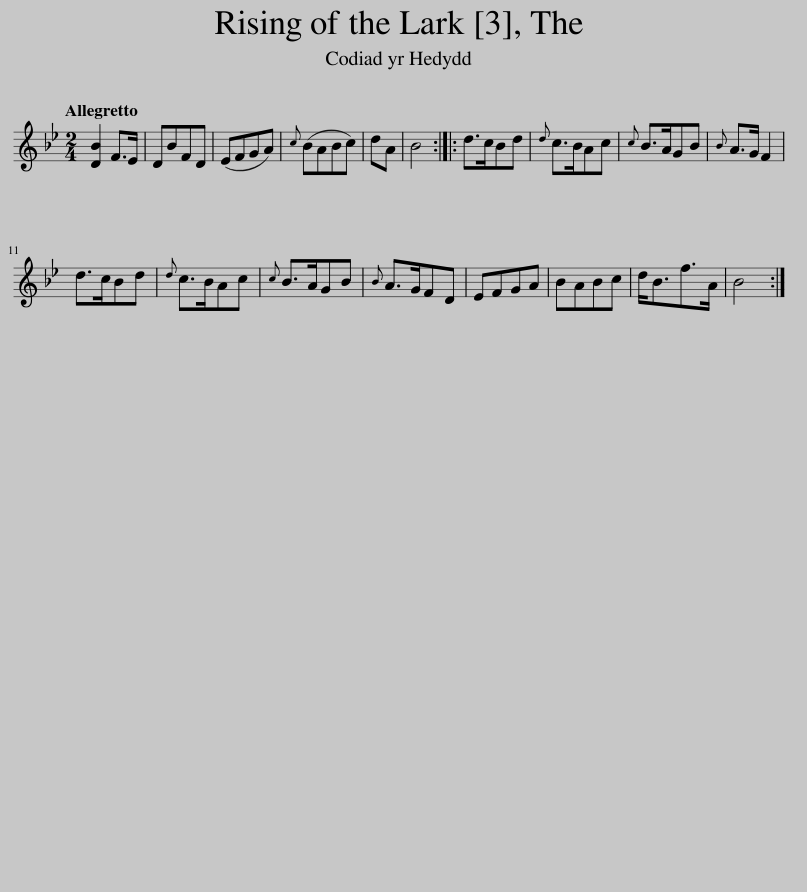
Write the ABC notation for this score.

X:1
L:1/8
Q:1/4=112
M:2/4
I:linebreak $
K:Bb
V:1 treble
V:1
 [DB]2 F>E | DBFD | (EFGA) |{c} (BABc) | dA | %5
 B4 :: d>cBd |{d} c>BAc |{c} B>AGB |{B} A>G F2 |$ %10
 d>cBd |{d} c>BAc |{c} B>AGB |{B} A>GFD | EFGA | %15
 BABc | d<Bf>A | B4 :| %18
